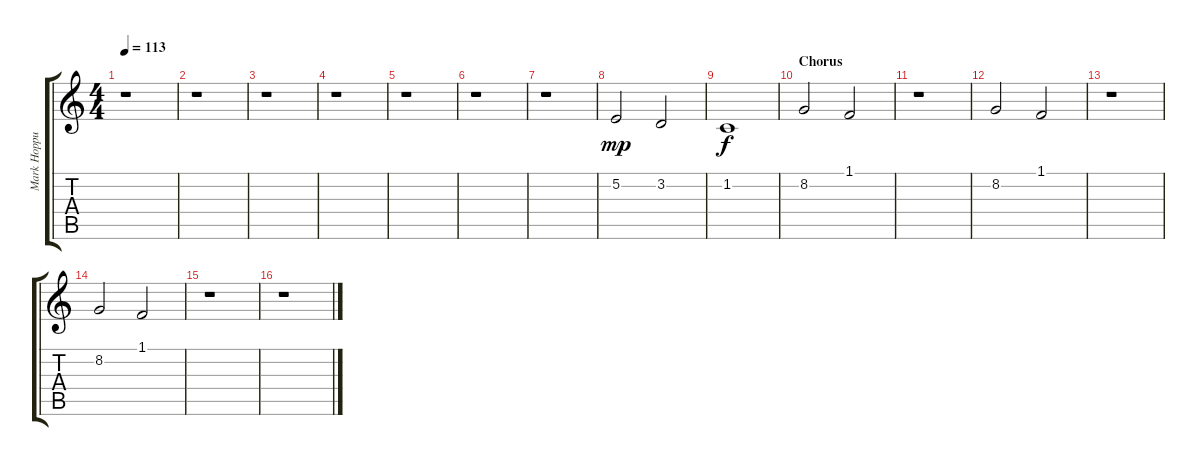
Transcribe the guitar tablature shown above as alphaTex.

\track ("Mark Hoppus (Backup Vocals)" "Mark Hoppu") {instrument baritonesax}
\staff {score tabs}
\tuning (E4 B3 G3 D3 A2 E2) {hide}
\ts (4 4)
\tempo 113
\clef g2
\ks c
r.1{dy f} |
r.1 |
r.1 |
r.1 |
r.1 |
r.1 |
r.1 |
5.2.2{dy mp} 3.2.2 |
1.2.1{dy f} |
\section ("" "Chorus")
8.2.2 1.1.2 |
r.1 |
8.2.2 1.1.2 |
r.1 |
8.2.2 1.1.2 |
r.1 |
r.1
